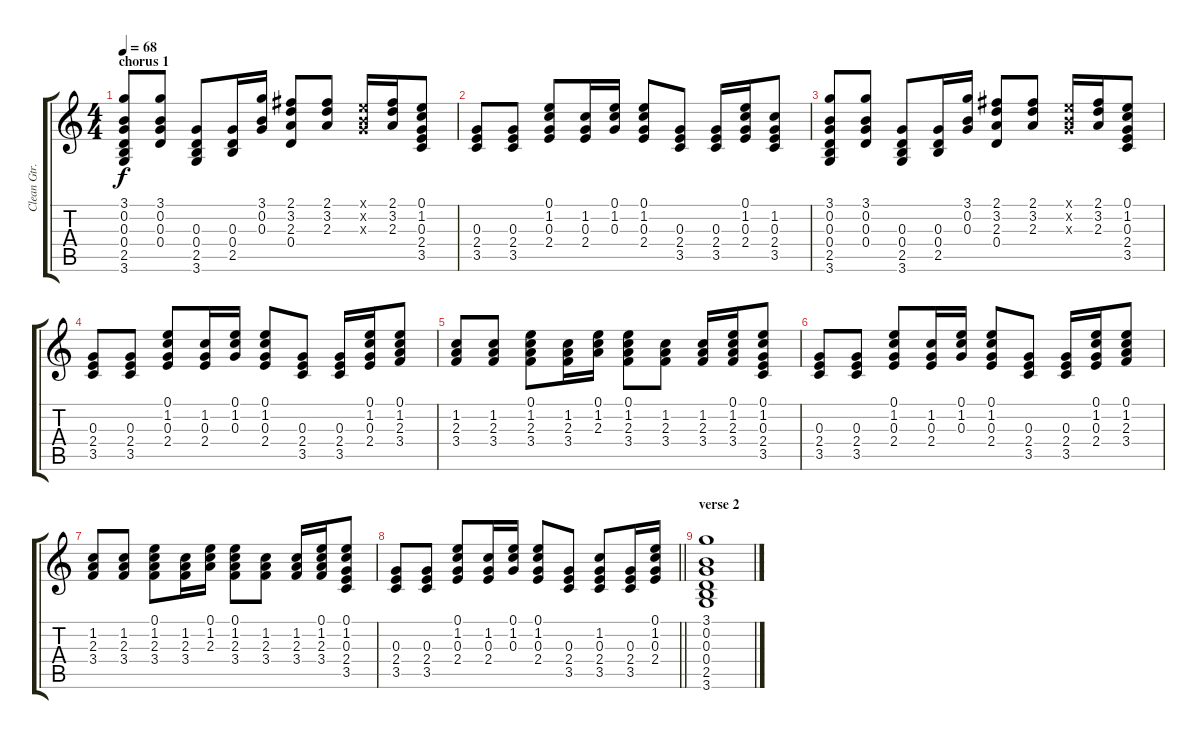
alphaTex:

\track ("Clean Gtr. 1" "Clean Gtr.") {instrument electricguitarclean}
\staff {score tabs}
\tuning (E4 B3 G3 D3 A2 E2) {hide}
\ts (4 4)
\section ("" "chorus 1")
\tempo 68
\clef g2
\ks c
(3.1 0.2 0.3 0.4 2.5 3.6).8{dy f} (3.1 0.2 0.3 0.4).8 (0.3 0.4 2.5 3.6).8 (0.3 0.4 2.5).16 (3.1 0.2 0.3).16 (2.1 3.2 2.3 0.4).8 (2.1 3.2 2.3).8 (0.1{x} 0.2{x} 0.3{x}).16 (2.1 3.2 2.3).16 (0.1 1.2 0.3 2.4 3.5).8 |
(0.3 2.4 3.5).8 (0.3 2.4 3.5).8 (0.1 1.2 0.3 2.4).8 (1.2 0.3 2.4).16 (0.1 1.2 0.3).16 (0.1 1.2 0.3 2.4).8 (0.3 2.4 3.5).8 (0.3 2.4 3.5).16 (0.1 1.2 0.3 2.4).16 (1.2 0.3 2.4 3.5).8 |
(3.1 0.2 0.3 0.4 2.5 3.6).8 (3.1 0.2 0.3 0.4).8 (0.3 0.4 2.5 3.6).8 (0.3 0.4 2.5).16 (3.1 0.2 0.3).16 (2.1 3.2 2.3 0.4).8 (2.1 3.2 2.3).8 (0.1{x} 0.2{x} 0.3{x}).16 (2.1 3.2 2.3).16 (0.1 1.2 0.3 2.4 3.5).8 |
(0.3 2.4 3.5).8 (0.3 2.4 3.5).8 (0.1 1.2 0.3 2.4).8 (1.2 0.3 2.4).16 (0.1 1.2 0.3).16 (0.1 1.2 0.3 2.4).8 (0.3 2.4 3.5).8 (0.3 2.4 3.5).16 (0.1 1.2 0.3 2.4).16 (0.1 1.2 2.3 3.4).8 |
(1.2 2.3 3.4).8 (1.2 2.3 3.4).8 (0.1 1.2 2.3 3.4).8 (1.2 2.3 3.4).16 (0.1 1.2 2.3).16 (0.1 1.2 2.3 3.4).8 (1.2 2.3 3.4).8 (1.2 2.3 3.4).16 (0.1 1.2 2.3 3.4).16 (0.1 1.2 0.3 2.4 3.5).8 |
(0.3 2.4 3.5).8 (0.3 2.4 3.5).8 (0.1 1.2 0.3 2.4).8 (1.2 0.3 2.4).16 (0.1 1.2 0.3).16 (0.1 1.2 0.3 2.4).8 (0.3 2.4 3.5).8 (0.3 2.4 3.5).16 (0.1 1.2 0.3 2.4).16 (0.1 1.2 2.3 3.4).8 |
(1.2 2.3 3.4).8 (1.2 2.3 3.4).8 (0.1 1.2 2.3 3.4).8 (1.2 2.3 3.4).16 (0.1 1.2 2.3).16 (0.1 1.2 2.3 3.4).8 (1.2 2.3 3.4).8 (1.2 2.3 3.4).16 (0.1 1.2 2.3 3.4).16 (0.1 1.2 0.3 2.4 3.5).8 |
\barLineRight lightlight
(0.3 2.4 3.5).8 (0.3 2.4 3.5).8 (0.1 1.2 0.3 2.4).8 (1.2 0.3 2.4).16 (0.1 1.2 0.3).16 (0.1 1.2 0.3 2.4).8 (0.3 2.4 3.5).8 (1.2 0.3 2.4 3.5).8 (0.3 2.4 3.5).16 (0.1 1.2 0.3 2.4).16 |
\section ("" "verse 2")
(3.1 0.2 0.3 0.4 2.5 3.6).1
